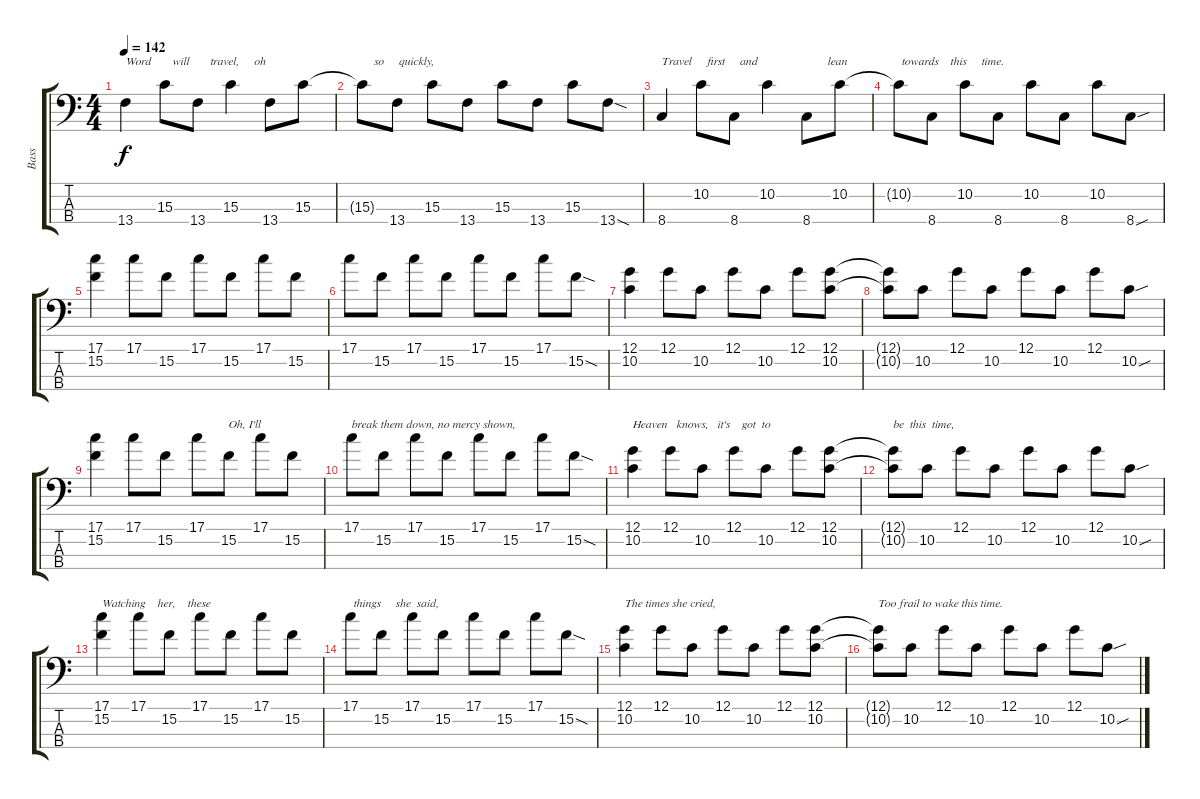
\track ("Bass" "Bass") {instrument electricbassfinger}
\staff {score tabs}
\tuning (G2 D2 A1 E1) {hide}
\ts (4 4)
\tempo 142
\clef f4
\ks c
13.4.4{txt "Word       will       travel,     oh  " dy f} 15.3.8 13.4.8 15.3.4 13.4.8 15.3.8 |
15.3{t}.8{txt "    so     quickly,"} 13.4.8 15.3.8 13.4.8 15.3.8 13.4.8 15.3.8 13.4{sod}.8 |
8.4.4{txt "Travel     first     and  "} 10.2.8 8.4.8 10.2.4 8.4.8{txt "       lean   "} 10.2.8 |
10.2{t}.8{txt " towards    this     time."} 8.4.8 10.2.8 8.4.8 10.2.8 8.4.8 10.2.8 8.4{sou}.8 |
(17.1 15.2).4 17.1.8 15.2.8 17.1.8 15.2.8 17.1.8 15.2.8 |
17.1.8 15.2.8 17.1.8 15.2.8 17.1.8 15.2.8 17.1.8 15.2{sod}.8 |
(12.1 10.2).4 12.1.8 10.2.8 12.1.8 10.2.8 12.1.8 (12.1 10.2).8 |
(12.1{t} 10.2{t}).8 10.2.8 12.1.8 10.2.8 12.1.8 10.2.8 12.1.8 10.2{sou}.8 |
(17.1 15.2).4 17.1.8 15.2.8 17.1.8 15.2.8{txt "Oh, I'll "} 17.1.8 15.2.8 |
17.1.8{txt "break them down, no mercy shown,"} 15.2.8 17.1.8 15.2.8 17.1.8 15.2.8 17.1.8 15.2{sod}.8 |
(12.1 10.2).4{txt "Heaven   knows,   it's    got  to  "} 12.1.8 10.2.8 12.1.8 10.2.8 12.1.8 (12.1 10.2).8 |
(12.1{t} 10.2{t}).8{txt "be  this  time,"} 10.2.8 12.1.8 10.2.8 12.1.8 10.2.8 12.1.8 10.2{sou}.8 |
(17.1 15.2).4{txt "Watching    her,    these   "} 17.1.8 15.2.8 17.1.8 15.2.8 17.1.8 15.2.8 |
17.1.8{txt " things     she  said,"} 15.2.8 17.1.8 15.2.8 17.1.8 15.2.8 17.1.8 15.2{sod}.8 |
(12.1 10.2).4{txt "The times she cried,"} 12.1.8 10.2.8 12.1.8 10.2.8 12.1.8 (12.1 10.2).8 |
(12.1{t} 10.2{t}).8{txt "Too frail to wake this time."} 10.2.8 12.1.8 10.2.8 12.1.8 10.2.8 12.1.8 10.2{sou}.8
